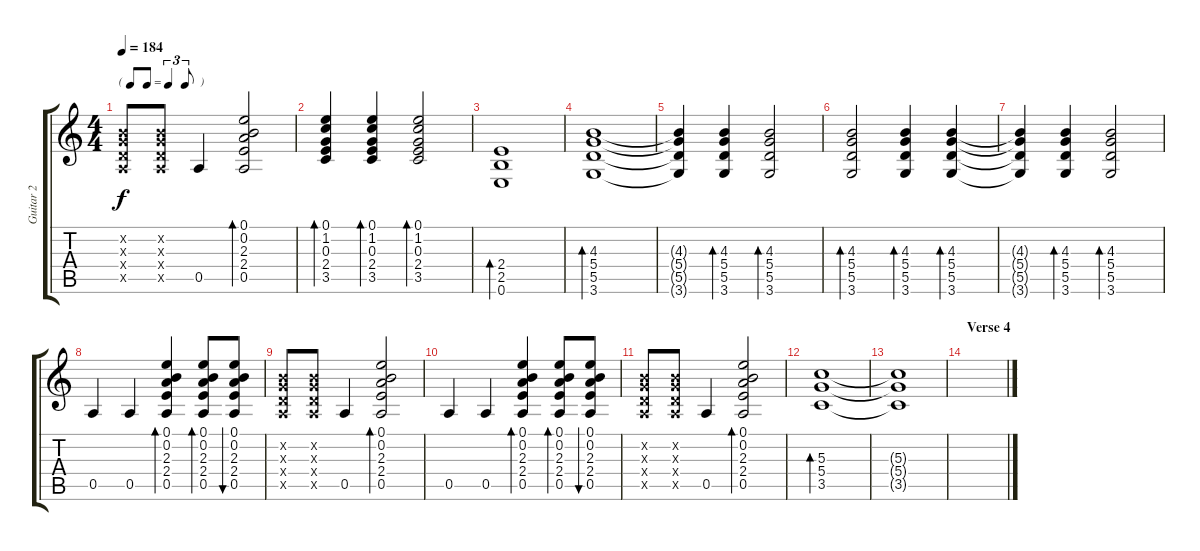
\track ("Guitar 2" "Guitar 2") {instrument acousticguitarsteel}
\staff {score tabs}
\tuning (E4 B3 G3 D3 A2 E2) {hide}
\ts (4 4)
\tf triplet8th
\tempo 184
\clef g2
\ks c
(0.2{x} 0.3{x} 0.4{x} 0.5{x}).8{dy f} (0.2{x} 0.3{x} 0.4{x} 0.5{x}).8 0.5.4 (0.1 0.2 2.3 2.4 0.5).2{bd 120} |
(0.1 1.2 0.3 2.4 3.5).4{bd 120 volume 4} (0.1 1.2 0.3 2.4 3.5).4{bd 120 volume 4} (0.1 1.2 0.3 2.4 3.5).2{bd 120 volume 4} |
(2.4 2.5 0.6).1{bd 120} |
(4.3 5.4 5.5 3.6).1{bd 120 volume 4} |
(4.3{t} 5.4{t} 5.5{t} 3.6{t}).4 (4.3 5.4 5.5 3.6).4{bd 120} (4.3 5.4 5.5 3.6).2{bd 120} |
(4.3 5.4 5.5 3.6).2{bd 120 volume 4} (4.3 5.4 5.5 3.6).4{bd 120} (4.3 5.4 5.5 3.6).4{bd 120} |
(4.3{t} 5.4{t} 5.5{t} 3.6{t}).4 (4.3 5.4 5.5 3.6).4{bd 120} (4.3 5.4 5.5 3.6).2{bd 120} |
0.5.4{volume 4} 0.5.4 (0.1 0.2 2.3 2.4 0.5).4{bd 60} (0.1 0.2 2.3 2.4 0.5).8{bd 60} (0.1 0.2 2.3 2.4 0.5).8{bu 60} |
(0.2{x} 0.3{x} 0.4{x} 0.5{x}).8 (0.2{x} 0.3{x} 0.4{x} 0.5{x}).8 0.5.4 (0.1 0.2 2.3 2.4 0.5).2{bd 120} |
0.5.4{volume 4} 0.5.4 (0.1 0.2 2.3 2.4 0.5).4{bd 60} (0.1 0.2 2.3 2.4 0.5).8{bd 60} (0.1 0.2 2.3 2.4 0.5).8{bu 60} |
(0.2{x} 0.3{x} 0.4{x} 0.5{x}).8 (0.2{x} 0.3{x} 0.4{x} 0.5{x}).8 0.5.4 (0.1 0.2 2.3 2.4 0.5).2{bd 120} |
(5.3 5.4 3.5).1{bd 120 volume 4} |
(5.3{t} 5.4{t} 3.5{t}).1 |
\section ("" "Verse 4")
